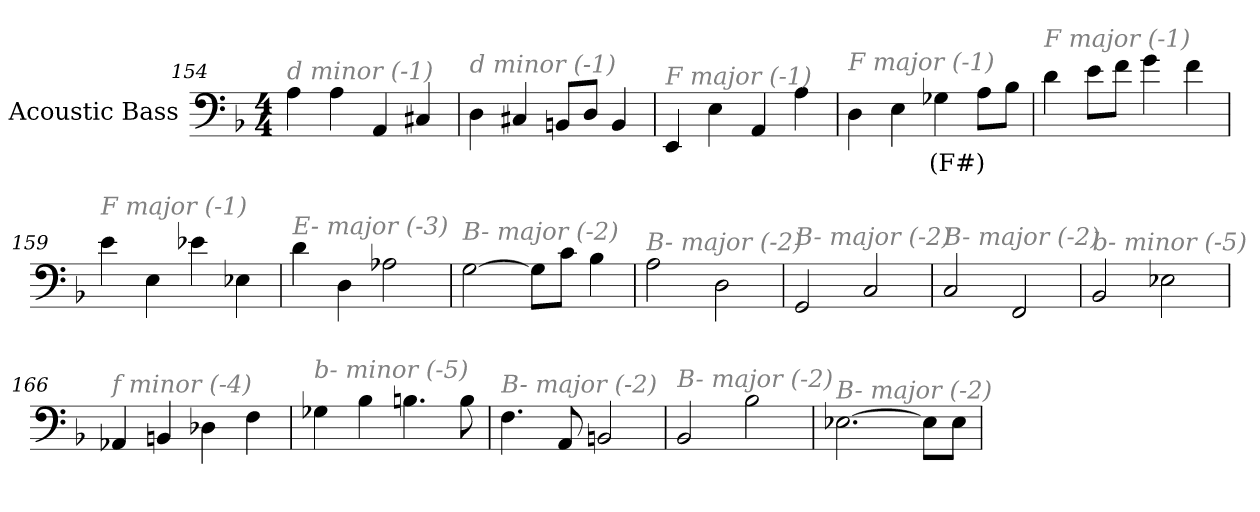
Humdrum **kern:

**kern	**text
*part1	*part1
*staff1	*staff1
*I"Acoustic Bass	*
*clefF4	*
*ITrd7c12	*
*k[b-]	*
*F:	*
*M4/4	*
=154	=154
!LO:TX:i:color=#808080:t=d minor (-1)	!
4AA	.
4AA	.
4AAA	.
4CC#X	.
=155	=155
!LO:TX:i:color=#808080:t=d minor (-1)	!
4DD	.
4CC#X	.
8BBBnL	.
8DDJ	.
4BBB	.
=156	=156
!LO:TX:i:color=#808080:t=F major (-1)	!
4EEE	.
4EE	.
4AAA	.
4AA	.
=157	=157
!LO:TX:i:color=#808080:t=F major (-1)	!
4DD	.
4EE	.
4GG-Xi	(F#)
8AAL	.
8BB-J	.
=158	=158
!LO:TX:i:color=#808080:t=F major (-1)	!
4D	.
8EL	.
8FJ	.
4G	.
4F	.
=159	=159
!LO:TX:i:color=#808080:t=F major (-1)	!
4E	.
4EE	.
4E-X	.
4EE-X	.
=160	=160
!LO:TX:i:color=#808080:t=E- major (-3)	!
4D	.
4DD	.
2AA-X	.
=161	=161
!LO:TX:i:color=#808080:t=B- major (-2)	!
[2GG	.
8GGL]	.
8CJ	.
4BB-	.
=162	=162
!LO:TX:i:color=#808080:t=B- major (-2)	!
2AA	.
2DD	.
=163	=163
!LO:TX:i:color=#808080:t=B- major (-2)	!
2GGG	.
2CC	.
=164	=164
!LO:TX:i:color=#808080:t=B- major (-2)	!
2CC	.
2FFF	.
=165	=165
!LO:TX:i:color=#808080:t=b- minor (-5)	!
2BBB-	.
2EE-X	.
=166	=166
!LO:TX:i:color=#808080:t=f minor (-4)	!
4AAA-X	.
4BBBn	.
4DD-X	.
4FF	.
=167	=167
!LO:TX:i:color=#808080:t=b- minor (-5)	!
4GG-X	.
4BB-	.
4.BBn	.
8BB	.
=168	=168
!LO:TX:i:color=#808080:t=B- major (-2)	!
4.FF	.
8AAA	.
2BBBn	.
=169	=169
!LO:TX:i:color=#808080:t=B- major (-2)	!
2BBB-	.
2BB-	.
=170	=170
!LO:TX:i:color=#808080:t=B- major (-2)	!
[2.EE-X	.
8EE-L]	.
8EE-J	.
=	=
*-	*-
